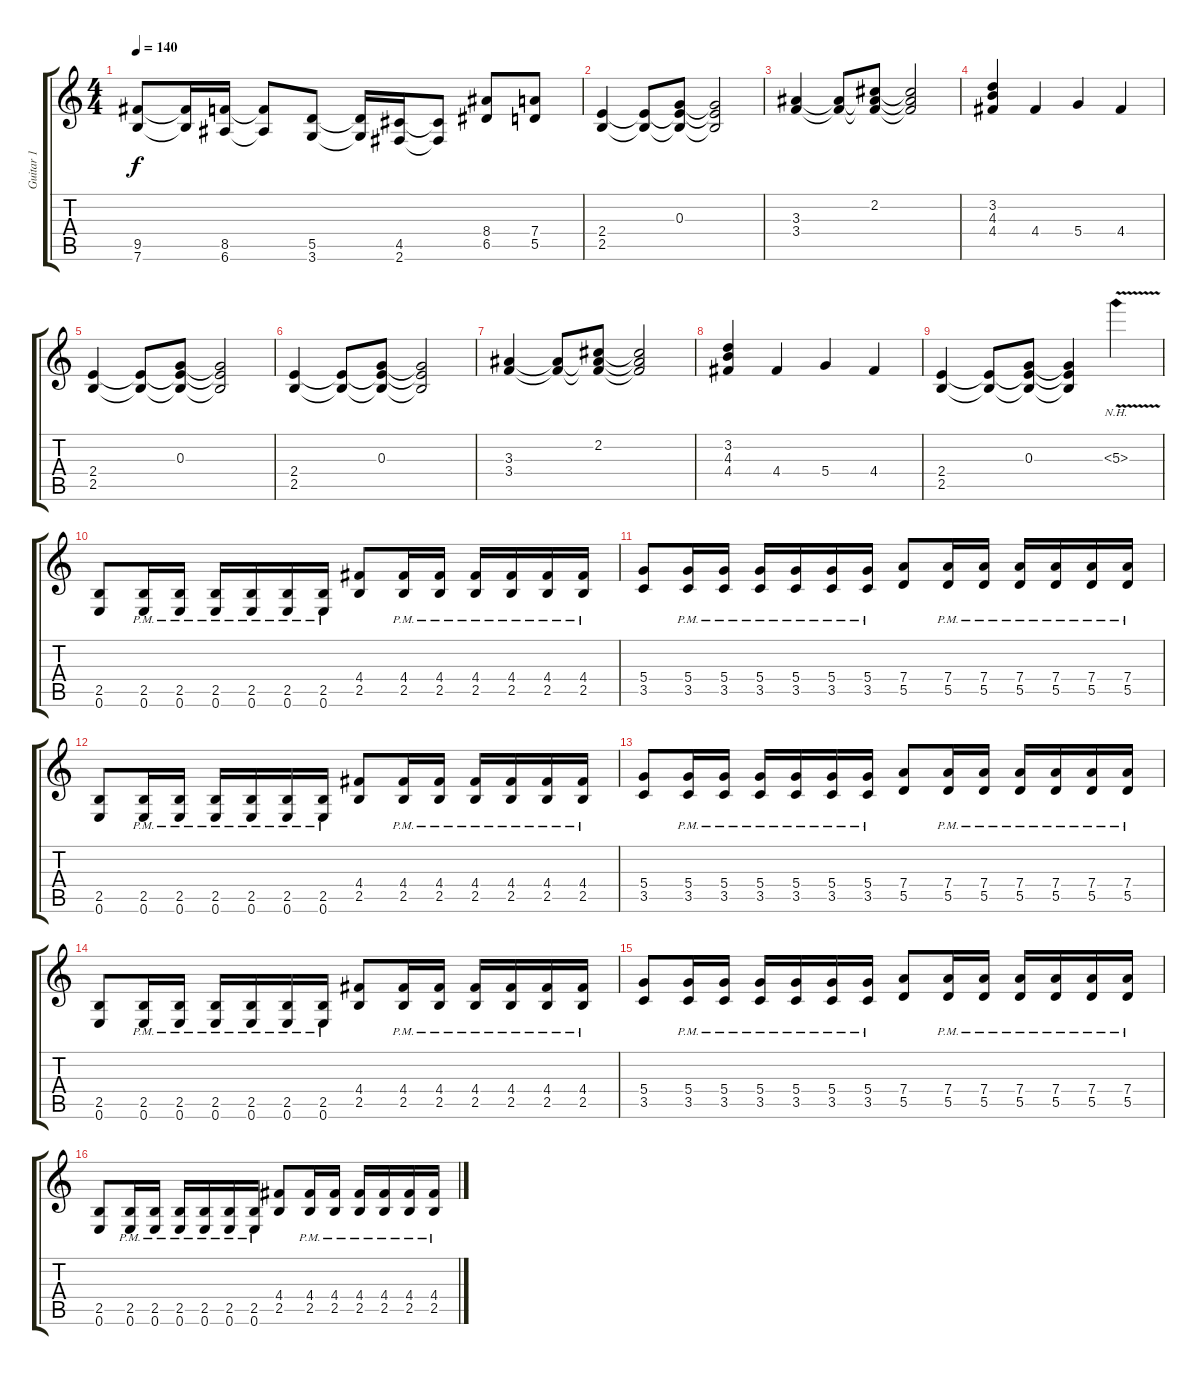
\track ("Guitar 1" "Guitar 1") {instrument overdrivenguitar}
\staff {score tabs}
\tuning (E4 B3 G3 D3 A2 E2) {hide}
\ts (4 4)
\tempo 140
\clef g2
\ks c
(9.5 7.6).8{dy f} (9.5{t} 7.6{t}).16 (8.5 6.6).16 (8.5{t} 6.6{t}).8 (5.5 3.6).8 (5.5{t} 3.6{t}).16 (4.5 2.6).16 (4.5{t} 2.6{t}).8 (8.4 6.5).8 (7.4 5.5).8 |
(2.4 2.5).4 (2.4{t} 2.5{t}).8 (0.3 2.4{t} 2.5{t}).8 (0.3{t} 2.4{t} 2.5{t}).2 |
(3.3 3.4).4 (3.3{t} 3.4{t}).8 (2.2 3.3{t} 3.4{t}).8 (2.2{t} 3.3{t} 3.4{t}).2 |
(3.2 4.3 4.4).4 4.4.4 5.4.4 4.4.4 |
(2.4 2.5).4 (2.4{t} 2.5{t}).8 (0.3 2.4{t} 2.5{t}).8 (0.3{t} 2.4{t} 2.5{t}).2 |
(2.4 2.5).4 (2.4{t} 2.5{t}).8 (0.3 2.4{t} 2.5{t}).8 (0.3{t} 2.4{t} 2.5{t}).2 |
(3.3 3.4).4 (3.3{t} 3.4{t}).8 (2.2 3.3{t} 3.4{t}).8 (2.2{t} 3.3{t} 3.4{t}).2 |
(3.2 4.3 4.4).4 4.4.4 5.4.4 4.4.4 |
(2.4 2.5).4 (2.4{t} 2.5{t}).8 (0.3 2.4{t} 2.5{t}).8 (0.3{t} 2.4{t} 2.5{t}).4 5.3{nh v}.4 |
(2.5 0.6).8 (2.5{pm} 0.6{pm}).16 (2.5{pm} 0.6{pm}).16 (2.5{pm} 0.6{pm}).16 (2.5{pm} 0.6{pm}).16 (2.5{pm} 0.6{pm}).16 (2.5{pm} 0.6{pm}).16 (4.4 2.5).8 (4.4{pm} 2.5{pm}).16 (4.4{pm} 2.5{pm}).16 (4.4{pm} 2.5{pm}).16 (4.4{pm} 2.5{pm}).16 (4.4{pm} 2.5{pm}).16 (4.4{pm} 2.5{pm}).16 |
(5.4 3.5).8 (5.4{pm} 3.5{pm}).16 (5.4{pm} 3.5{pm}).16 (5.4{pm} 3.5{pm}).16 (5.4{pm} 3.5{pm}).16 (5.4{pm} 3.5{pm}).16 (5.4{pm} 3.5{pm}).16 (7.4 5.5).8 (7.4{pm} 5.5{pm}).16 (7.4{pm} 5.5{pm}).16 (7.4{pm} 5.5{pm}).16 (7.4{pm} 5.5{pm}).16 (7.4{pm} 5.5{pm}).16 (7.4{pm} 5.5{pm}).16 |
(2.5 0.6).8 (2.5{pm} 0.6{pm}).16 (2.5{pm} 0.6{pm}).16 (2.5{pm} 0.6{pm}).16 (2.5{pm} 0.6{pm}).16 (2.5{pm} 0.6{pm}).16 (2.5{pm} 0.6{pm}).16 (4.4 2.5).8 (4.4{pm} 2.5{pm}).16 (4.4{pm} 2.5{pm}).16 (4.4{pm} 2.5{pm}).16 (4.4{pm} 2.5{pm}).16 (4.4{pm} 2.5{pm}).16 (4.4{pm} 2.5{pm}).16 |
(5.4 3.5).8 (5.4{pm} 3.5{pm}).16 (5.4{pm} 3.5{pm}).16 (5.4{pm} 3.5{pm}).16 (5.4{pm} 3.5{pm}).16 (5.4{pm} 3.5{pm}).16 (5.4{pm} 3.5{pm}).16 (7.4 5.5).8 (7.4{pm} 5.5{pm}).16 (7.4{pm} 5.5{pm}).16 (7.4{pm} 5.5{pm}).16 (7.4{pm} 5.5{pm}).16 (7.4{pm} 5.5{pm}).16 (7.4{pm} 5.5{pm}).16 |
(2.5 0.6).8 (2.5{pm} 0.6{pm}).16 (2.5{pm} 0.6{pm}).16 (2.5{pm} 0.6{pm}).16 (2.5{pm} 0.6{pm}).16 (2.5{pm} 0.6{pm}).16 (2.5{pm} 0.6{pm}).16 (4.4 2.5).8 (4.4{pm} 2.5{pm}).16 (4.4{pm} 2.5{pm}).16 (4.4{pm} 2.5{pm}).16 (4.4{pm} 2.5{pm}).16 (4.4{pm} 2.5{pm}).16 (4.4{pm} 2.5{pm}).16 |
(5.4 3.5).8 (5.4{pm} 3.5{pm}).16 (5.4{pm} 3.5{pm}).16 (5.4{pm} 3.5{pm}).16 (5.4{pm} 3.5{pm}).16 (5.4{pm} 3.5{pm}).16 (5.4{pm} 3.5{pm}).16 (7.4 5.5).8 (7.4{pm} 5.5{pm}).16 (7.4{pm} 5.5{pm}).16 (7.4{pm} 5.5{pm}).16 (7.4{pm} 5.5{pm}).16 (7.4{pm} 5.5{pm}).16 (7.4{pm} 5.5{pm}).16 |
(2.5 0.6).8 (2.5{pm} 0.6{pm}).16 (2.5{pm} 0.6{pm}).16 (2.5{pm} 0.6{pm}).16 (2.5{pm} 0.6{pm}).16 (2.5{pm} 0.6{pm}).16 (2.5{pm} 0.6{pm}).16 (4.4 2.5).8 (4.4{pm} 2.5{pm}).16 (4.4{pm} 2.5{pm}).16 (4.4{pm} 2.5{pm}).16 (4.4{pm} 2.5{pm}).16 (4.4{pm} 2.5{pm}).16 (4.4{pm} 2.5{pm}).16
